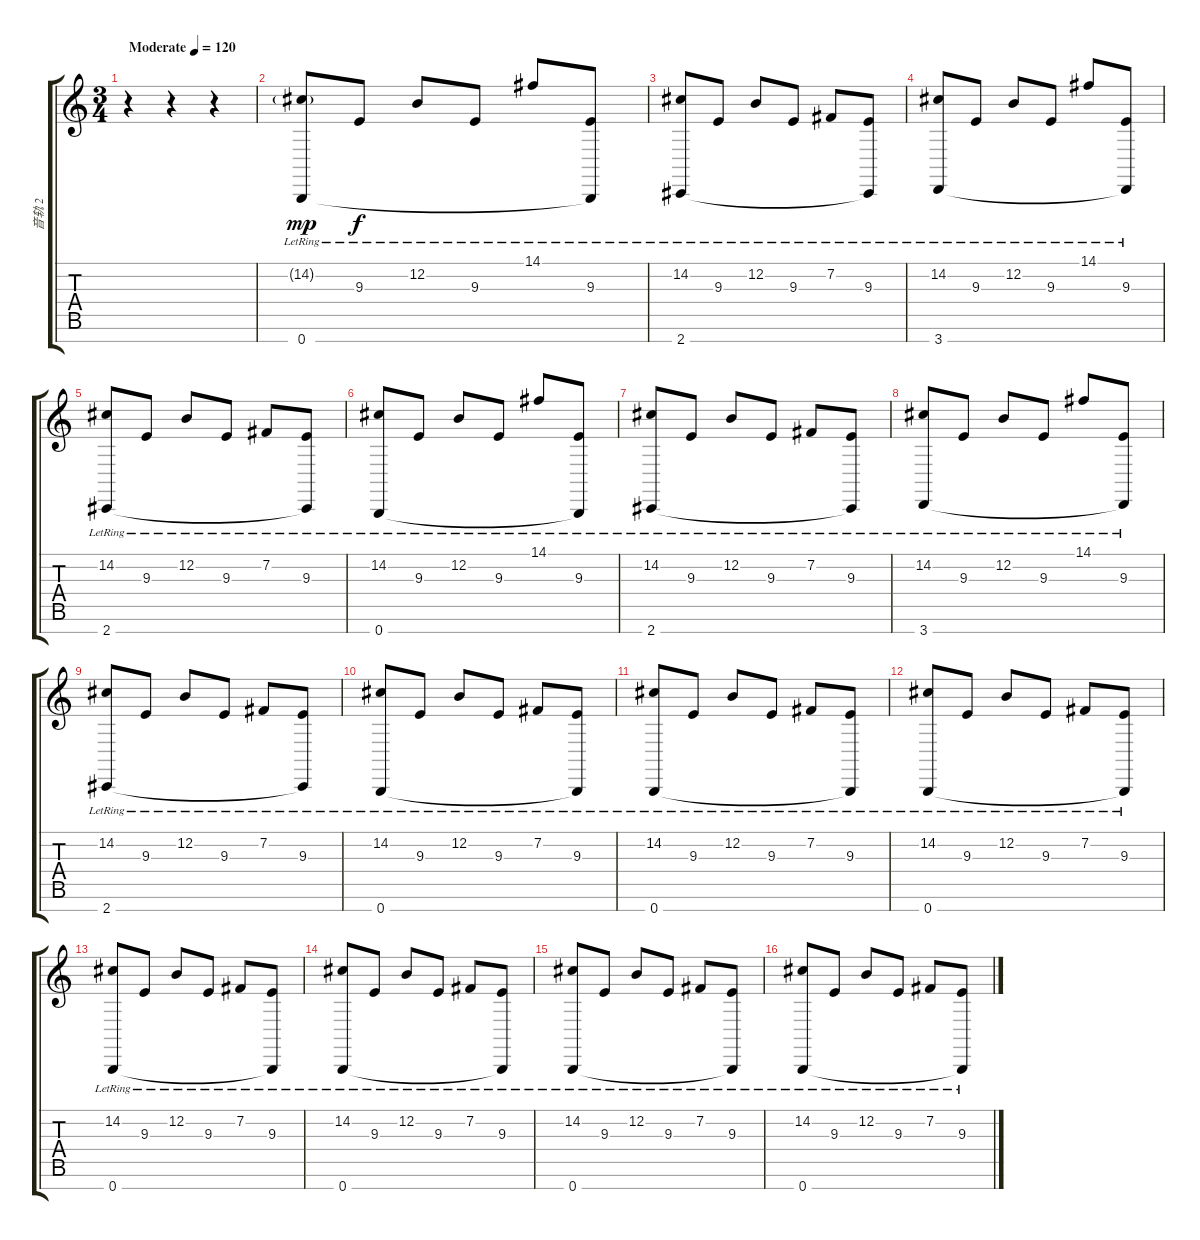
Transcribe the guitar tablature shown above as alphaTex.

\track ("音轨 2" "音轨 2") {instrument acousticgrandpiano}
\staff {score tabs}
\tuning (E4 B3 G3 D3 A2 E2 B1) {hide}
\ts (3 4)
\tempo (120 "Moderate")
\clef g2
\ks c
r.4{dy mp instrument acousticgrandpiano} r.4 r.4 |
(14.2{g lr} 0.7).8 9.3{lr}.8{dy f} 12.2{lr}.8 9.3{lr}.8 14.1{lr}.8 (9.3{lr} 0.7{t}).8 |
(14.2{lr} 2.7).8 9.3{lr}.8 12.2{lr}.8 9.3{lr}.8 7.2{lr}.8 (9.3{lr} 2.7{t}).8 |
(14.2{lr} 3.7).8 9.3{lr}.8 12.2{lr}.8 9.3{lr}.8 14.1{lr}.8 (9.3{lr} 3.7{t}).8 |
(14.2{lr} 2.7).8 9.3{lr}.8 12.2{lr}.8 9.3{lr}.8 7.2{lr}.8 (9.3{lr} 2.7{t}).8 |
(14.2{lr} 0.7).8 9.3{lr}.8 12.2{lr}.8 9.3{lr}.8 14.1{lr}.8 (9.3{lr} 0.7{t}).8 |
(14.2{lr} 2.7).8 9.3{lr}.8 12.2{lr}.8 9.3{lr}.8 7.2{lr}.8 (9.3{lr} 2.7{t}).8 |
(14.2{lr} 3.7).8 9.3{lr}.8 12.2{lr}.8 9.3{lr}.8 14.1{lr}.8 (9.3{lr} 3.7{t}).8 |
(14.2{lr} 2.7).8 9.3{lr}.8 12.2{lr}.8 9.3{lr}.8 7.2{lr}.8 (9.3{lr} 2.7{t}).8 |
(14.2{lr} 0.7).8 9.3{lr}.8 12.2{lr}.8 9.3{lr}.8 7.2{lr}.8 (9.3{lr} 0.7{t}).8 |
(14.2{lr} 0.7).8 9.3{lr}.8 12.2{lr}.8 9.3{lr}.8 7.2{lr}.8 (9.3{lr} 0.7{t}).8 |
(14.2{lr} 0.7).8 9.3{lr}.8 12.2{lr}.8 9.3{lr}.8 7.2{lr}.8 (9.3{lr} 0.7{t}).8 |
(14.2{lr} 0.7).8 9.3{lr}.8 12.2{lr}.8 9.3{lr}.8 7.2{lr}.8 (9.3{lr} 0.7{t}).8 |
(14.2{lr} 0.7).8 9.3{lr}.8 12.2{lr}.8 9.3{lr}.8 7.2{lr}.8 (9.3{lr} 0.7{t}).8 |
(14.2{lr} 0.7).8 9.3{lr}.8 12.2{lr}.8 9.3{lr}.8 7.2{lr}.8 (9.3{lr} 0.7{t}).8 |
(14.2{lr} 0.7).8 9.3{lr}.8 12.2{lr}.8 9.3{lr}.8 7.2{lr}.8 (9.3{lr} 0.7{t}).8
